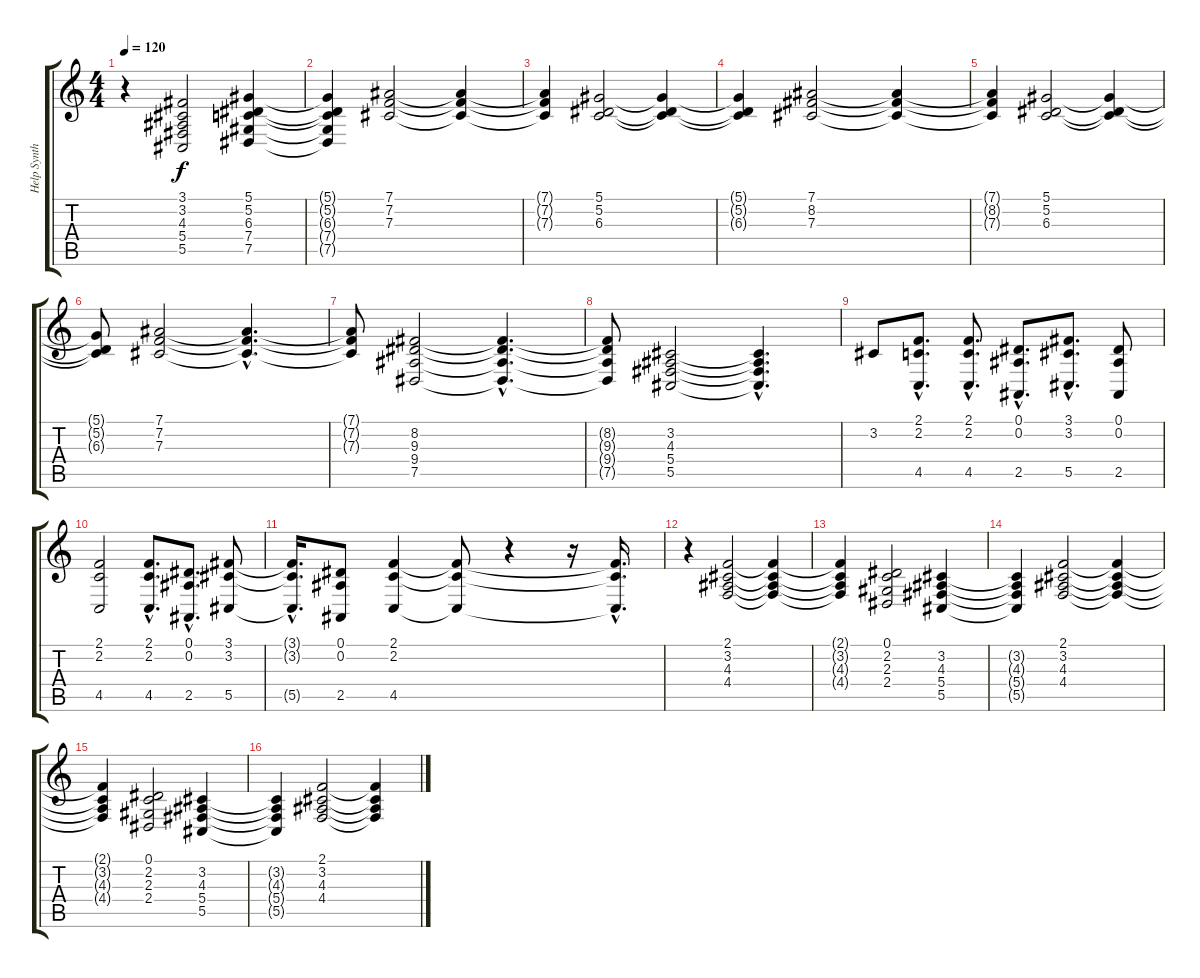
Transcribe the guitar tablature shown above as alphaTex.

\track ("Help Synth" "Help Synth") {instrument synthstrings1}
\staff {score tabs}
\tuning (Eb4 Bb3 Gb3 Db3 Ab2 Eb2) {hide}
\ts (4 4)
\tempo 120
\clef g2
\ks c
r.4{dy f} (3.1 3.2 4.3 5.4 5.5).2 (5.1 5.2 6.3 7.4 7.5).4 |
(5.1{t} 5.2{t} 6.3{t} 7.4{t} 7.5{t}).4 (7.1 7.2 7.3).2 (7.1{t} 7.2{t} 7.3{t}).4 |
(7.1{t} 7.2{t} 7.3{t}).4 (5.1 5.2 6.3).2 (5.1{t} 5.2{t} 6.3{t}).4 |
(5.1{t} 5.2{t} 6.3{t}).4 (7.1 8.2 7.3).2 (7.1{t} 8.2{t} 7.3{t}).4 |
(7.1{t} 8.2{t} 7.3{t}).4 (5.1 5.2 6.3).2 (5.1{t} 5.2{t} 6.3{t}).4 |
(5.1{t} 5.2{t} 6.3{t}).8 (7.1 7.2 7.3).2 (7.1{hac t} 7.2{hac t} 7.3{hac t}).4{d} |
(7.1{t} 7.2{t} 7.3{t}).8 (8.2 9.3 9.4 7.5).2 (8.2{hac t} 9.3{hac t} 9.4{hac t} 7.5{hac t}).4{d} |
(8.2{t} 9.3{t} 9.4{t} 7.5{t}).8 (3.2 4.3 5.4 5.5).2 (3.2{hac t} 4.3{hac t} 5.4{hac t} 5.5{hac t}).4{d} |
3.2.8 (2.1{hac} 2.2{hac} 4.5{hac}).8{d} (2.1{hac} 2.2{hac} 4.5{hac}).8{d} (0.1{hac} 0.2{hac} 2.5{hac}).8{d} (3.1{hac} 3.2{hac} 5.5{hac}).8{d} (0.1 0.2 2.5).8 |
(2.1 2.2 4.5).2 (2.1{hac} 2.2{hac} 4.5{hac}).8{d} (0.1{hac} 0.2{hac} 2.5{hac}).8{d} (3.1 3.2 5.5).8 |
(3.1{hac t} 3.2{hac t} 5.5{hac t}).16{d} (0.1 0.2 2.5).8 (2.1 2.2 4.5).4 (2.1{t} 2.2{t} 4.5{t}).8 r.4 r.16 (2.1{hac t} 2.2{hac t} 4.5{hac t}).16{d} |
r.4 (2.1 3.2 4.3 4.4).2 (2.1{t} 3.2{t} 4.3{t} 4.4{t}).4 |
(2.1{t} 3.2{t} 4.3{t} 4.4{t}).4 (0.1 2.2 2.3 2.4).2 (3.2 4.3 5.4 5.5).4 |
(3.2{t} 4.3{t} 5.4{t} 5.5{t}).4 (2.1 3.2 4.3 4.4).2 (2.1{t} 3.2{t} 4.3{t} 4.4{t}).4 |
(2.1{t} 3.2{t} 4.3{t} 4.4{t}).4 (0.1 2.2 2.3 2.4).2 (3.2 4.3 5.4 5.5).4 |
(3.2{t} 4.3{t} 5.4{t} 5.5{t}).4 (2.1 3.2 4.3 4.4).2 (2.1{t} 3.2{t} 4.3{t} 4.4{t}).4
